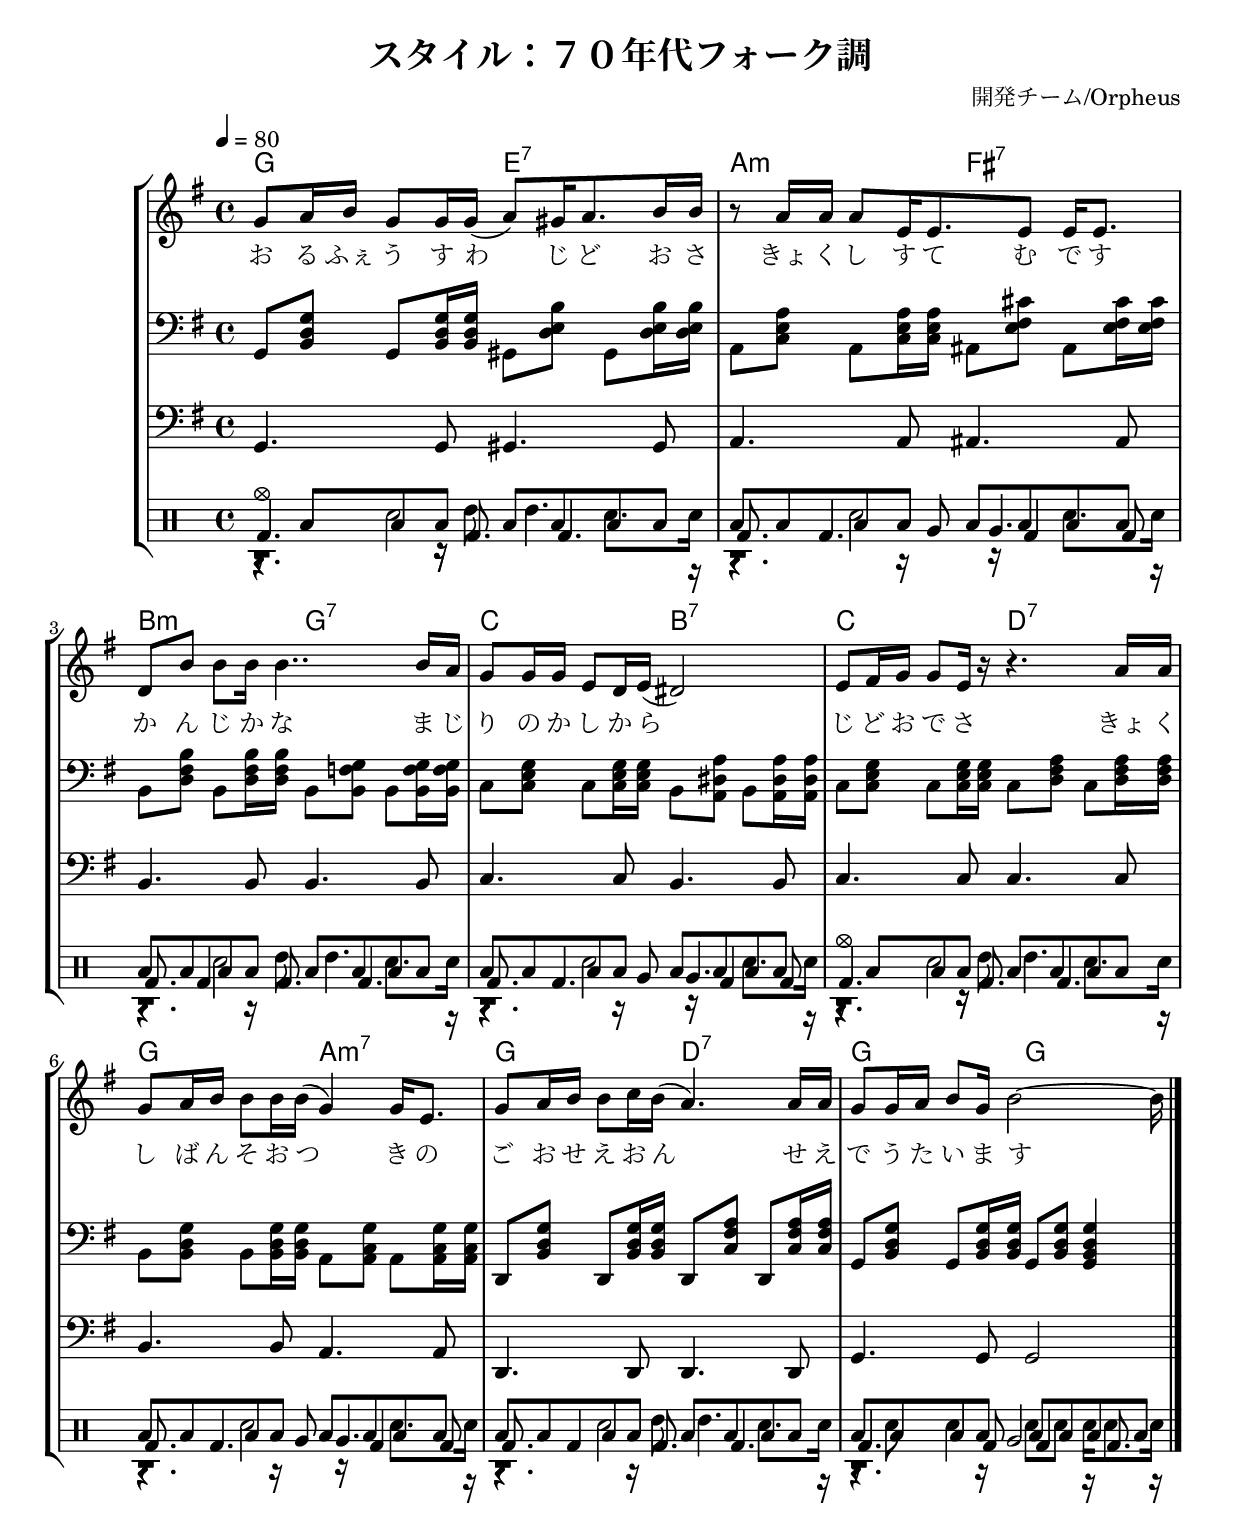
\version "2.12.1"

\header {
	title = \markup {スタイル：７０年代フォーク調}
	composer = \markup \center-column {開発チーム/Orpheus}
}

harmony = \chordmode {
	g2 e:7 a:m fis:7 b:m g:7 c b:7 c d:7 g a:min7 g d:7 g g 
}

melody = {
	\set Staff.midiInstrument = #"fss0.35"
		\key g \major
	\tempo 4 = 80
 g'8  a'16  b'16  g'8  g'16  g'16  (a'8)  gis'16  a'8.  b'16  b'16 
	r8  a'16  a'16  a'8  e'16  e'8.  e'8  e'16  e'8. 
	d'8  b'8  b'8  b'16  b'4..  b'16  a'16 
	g'8  g'16  g'16  e'8  d'16  e'16  (dis'2) 
	e'8  fis'16  g'16  g'8  e'16  r16  r4.  a'16  a'16 
	g'8  a'16  b'16  b'8  b'16  b'16  (g'4)  g'16  e'8. 
	g'8  a'16  b'16  b'8  c''16  b'16  (a'4.)  a'16  a'16 
	g'8  g'16  a'16  b'8  g'16  b'2~b'16
}

words = \lyricmode {
	お  る  ふぇ  う  す  わ  じ  ど  お  さ  きょ  く  し  す  て  む  で  す  か  ん  じ  か  な  ま  じ  り  の  か  し  か  ら  じ  ど  お  で  さ  きょ  く  し  ば  ん  そ  お  つ  き  の  ご  お  せ  え  お  ん  せ  え  で  う  た  い  ま  す  
}

tempochange = {
	\tempo 4 = 80
	r1 | r1 | r1 | r1 | r1 | r1 | r1 | r1 \bar "|."
}

mainacc = {
	\clef bass
	\set Staff.midiInstrument = #"Acoustic Guitar (steel)"
	\key g \major
	\tempo 4 = 80
	g,8 <b, d g> g, <b, d g>16 <b, d g>
	gis,8 <d e b> gis, <d e b>16 <d e b>
	a,8 <c e a> a, <c e a>16 <c e a>
	ais,8 <e fis cis'> ais, <e fis cis'>16 <e fis cis'>
	b,8 <d fis b> b, <d fis b>16 <d fis b>
	b,8 <b, f g> b, <b, f g>16 <b, f g>
	c8 <c e g> c <c e g>16 <c e g>
	b,8 <a, dis a> b, <a, dis a>16 <a, dis a>
	c8 <c e g> c <c e g>16 <c e g>
	c8 <d fis a> c <d fis a>16 <d fis a>
	b,8 <b, d g> b, <b, d g>16 <b, d g>
	a,8 <a, c g> a, <a, c g>16 <a, c g>
	d,8 <b, d g> d, <b, d g>16 <b, d g>
	d,8 <c fis a> d, <c fis a>16 <c fis a>
	g,8 <b, d g> g, <b, d g>16 <b, d g>
	g,8 <b, d g>8 <g, b, d g>4
	\bar "|."
}

subacc = {
	\clef bass
	\set Staff.midiInstrument = #"Pizzicato Strings"
	\key g \major
	\tempo 4 = 80
	g,4.g,8
	gis,4.gis,8
	a,4.a,8
	ais,4.ais,8
	b,4.b,8
	b,4.b,8
	c4.c8
	b,4.b,8
	c4.c8
	c4.c8
	b,4.b,8
	a,4.a,8
	d,4.d,8
	d,4.d,8
	g,4.g,8
	g,2
	\bar "|."
}

percA = {
	\drummode {
	r4 sn2 sn8. sn16  |r4 sn2 sn8. sn16  |r4 sn2 sn8. sn16  |r4 sn2 sn8. sn16  |r4 sn2 sn8. sn16  |r4 sn2 sn8. sn16  |r4 sn2 sn8. sn16  |r8 sn8 sn4 sn8 sn8 sn16 sn8 sn16  \bar "|."
	}
}

percB = {
	\drummode {
	r4. r16 tommh8 tommh4. r16  |r1  |r4. r16 tommh8 tommh4. r16  |r1  |r4. r16 tommh8 tommh4. r16  |r1  |r4. r16 tommh8 tommh4. r16  |r1  \bar "|."
	}
}

percC = {
	\drummode {
	r8 toml8 toml8 toml8 toml8 toml8 toml8 toml8  |toml8 toml8 toml8 toml8 toml8 toml8 toml8 toml8  |toml8 toml8 toml8 toml8 toml8 toml8 toml8 toml8  |toml8 toml8 toml8 toml8 toml8 toml8 toml8 toml8  |r8 toml8 toml8 toml8 toml8 toml8 toml8 toml8  |toml8 toml8 toml8 toml8 toml8 toml8 toml8 toml8  |toml8 toml8 toml8 toml8 toml8 toml8 toml8 toml8  |toml8 toml8 toml8 toml8 toml8 toml8 toml8 toml8  \bar "|."
	}
}

percD = {
	\drummode {
	r1  |r4. r16 tomfh8 tomfh4. r16  |r1  |r4. r16 tomfh8 tomfh4. r16  |r1  |r4. r16 tomfh8 tomfh4. r16  |r1  |r4. r16 tomfh2 r16  \bar "|."
	}
}

percE = {
	\drummode {
	bd4. r16 bd8. bd4.  |bd8. bd4. r16 bd4 bd8  |bd8. bd4 bd8. bd4.  |bd8. bd4. r16 bd4 bd8  |bd4. r16 bd8. bd4.  |bd8. bd4. r16 bd4 bd8  |bd8. bd4 bd8. bd4.  |bd4. bd8 bd4 r16 bd8.  \bar "|."
	}
}

percF = {
	\drummode {
	cymc1  |r1 |r1 |r1 |cymc1  |r1 |r1 |r1 \bar "|."
	}
}

\score {
	<<
		\new StaffGroup <<
			\new ChordNames {\harmony}
			\new Voice = "melody" {\melody}
			\new Lyrics \lyricsto "melody" \words
			\new Staff = "mainacc" {\mainacc}
			\new Staff = "subacc" {\subacc}
			\new DrumStaff <<
				\new DrumVoice {\percA}
				\new DrumVoice {\percB}
				\new DrumVoice {\percC}
				\new DrumVoice {\percD}
				\new DrumVoice {\percE}
				\new DrumVoice {\percF}
			>>
		>>
	>>
	\layout { }
}
